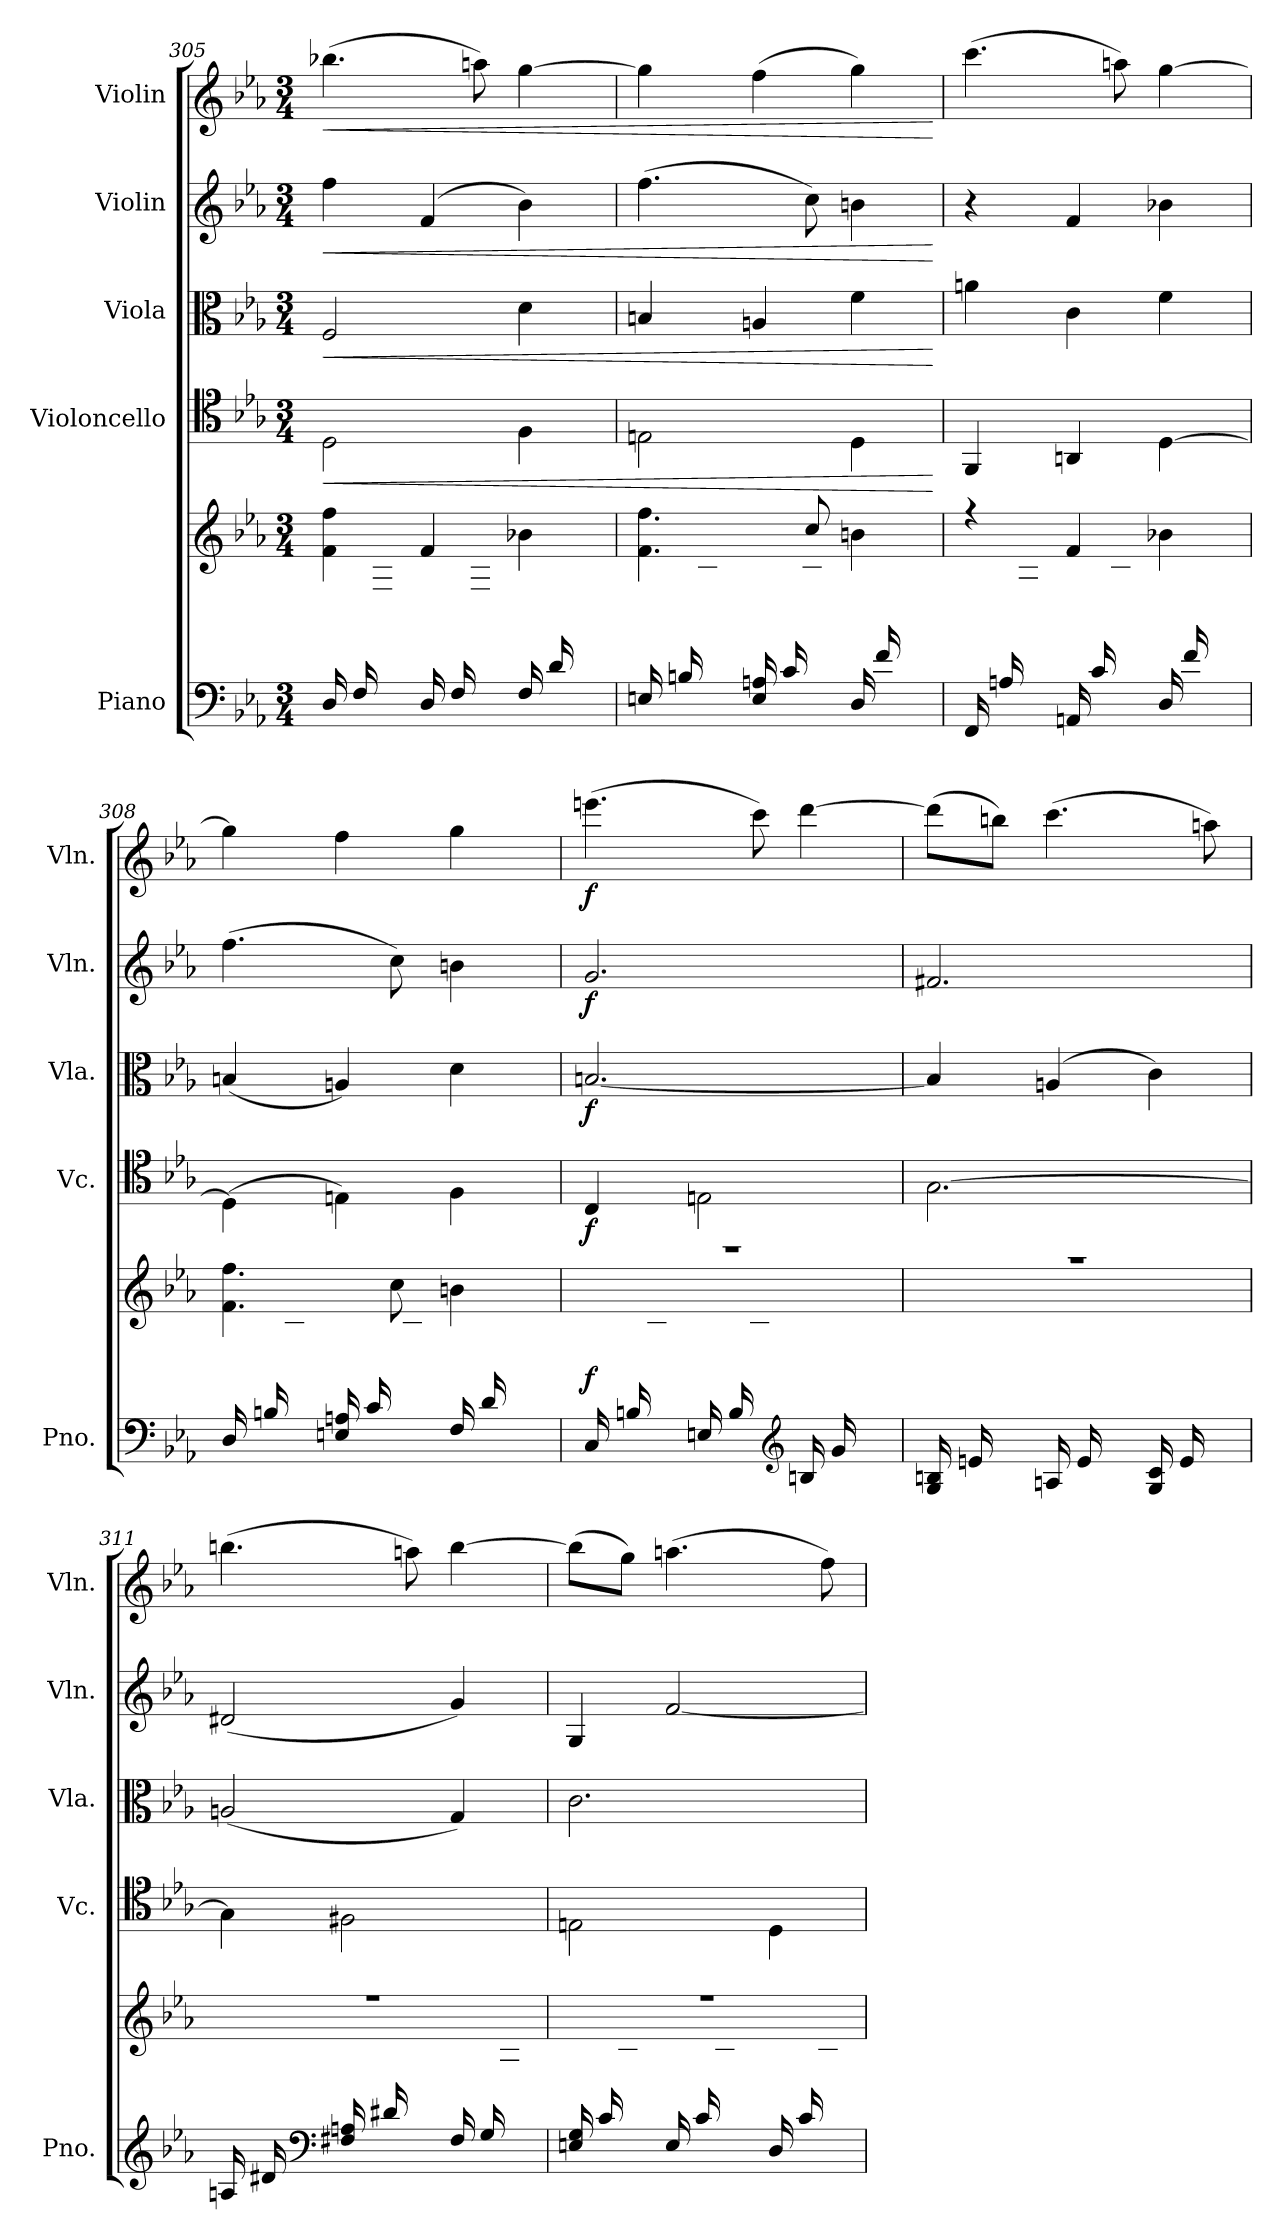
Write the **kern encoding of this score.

**kern	**kern	**dynam	**kern	**dynam	**kern	**dynam	**kern	**dynam	**kern	**dynam
*part5	*part5	*part5	*part4	*part4	*part3	*part3	*part2	*part2	*part1	*part1
*staff6	*staff5	*staff5/6	*staff4	*staff4	*staff3	*staff3	*staff2	*staff2	*staff1	*staff1
*I"Piano	*	*	*I"Violoncello	*	*I"Viola	*	*I"Violin	*	*I"Violin	*
*I'Pno.	*	*	*I'Vc.	*	*I'Vla.	*	*I'Vln.	*	*I'Vln.	*
!!LO:LB:g=z
*clefF4	*clefG2	*	*clefC4	*	*clefC3	*	*clefG2	*	*clefG2	*
*k[b-e-a-]	*k[b-e-a-]	*	*k[b-e-a-]	*	*k[b-e-a-]	*	*k[b-e-a-]	*	*k[b-e-a-]	*
*M3/4	*M3/4	*	*M3/4	*	*M3/4	*	*M3/4	*	*M3/4	*
=305	=305	=305	=305	=305	=305	=305	=305	=305	=305	=305
*	*^	*	*	*	*	*	*	*	*	*
!	!	!	!	!	!LO:HP:b	!	!LO:HP:b	!	!LO:HP:b	!	!LO:HP:b
16D/LL	4f\ 4ff\	8ryy	.	2D\	<	2F/	<	4ff\	<	(4.bb-X\	<
16F/	.	.	.	.	.	.	.	.	.	.	.
8ryy	.	16F\	.	.	.	.	.	.	.	.	.
.	.	16f\JJ	.	.	.	.	.	.	.	.	.
16D/LL	4f/	8ryy	.	.	.	.	.	(4f/	.	.	.
16F/	.	.	.	.	.	.	.	.	.	.	.
8ryy	.	16F\	.	.	.	.	.	.	.	8aan\)	.
.	.	16f\JJ	.	.	.	.	.	.	.	.	.
16F/LL	4b-X\	8ryy	.	4F\	.	4d\	.	4b-\)	.	[4gg\	.
16d/	.	.	.	.	.	.	.	.	.	.	.
8ryy	.	16d\ 16g\	.	.	.	.	.	.	.	.	.
.	.	16b-\JJ	.	.	.	.	.	.	.	.	.
=306	=306	=306	=306	=306	=306	=306	=306	=306	=306	=306	=306
16En/LL	4.f\ 4.ff\	8ryy	.	2En\	.	4Bn/	.	(4.ff\	.	4gg\]	.
16Bn/	.	.	.	.	.	.	.	.	.	.	.
8ryy	.	16c\	.	.	.	.	.	.	.	.	.
.	.	16en\JJ	.	.	.	.	.	.	.	.	.
16E/ 16An/LL	.	8ryy	.	.	.	4An/	.	.	.	(4ff\	.
16c/	.	.	.	.	.	.	.	.	.	.	.
8ryy	8cc/	16c\	.	.	.	.	.	8cc\)	.	.	.
.	.	16f\JJ	.	.	.	.	.	.	.	.	.
16D/LL	4bn\	8ryy	.	4D\	.	4f\	.	4bn\	.	4gg\)	.
16f/	.	.	.	.	.	.	.	.	.	.	.
8ryy	.	16e\ 16f\	.	.	.	.	.	.	.	.	.
.	.	16b-\JJ	.	.	.	.	.	.	.	.	.
*	*v	*v	*	*	*	*	*	*	*	*	*
.	.	.	.	[	.	[	.	[	.	[
!!LO:PB:g=z
=307	=307	=307	=307	=307	=307	=307	=307	=307	=307	=307
*	*^	*	*	*	*	*	*	*	*	*
16FF/LL	4r	8ryy	.	4FF/	.	4an\	.	4r	.	(4.ccc\	.
16An/	.	.	.	.	.	.	.	.	.	.	.
8ryy	.	16An\ 16c\	.	.	.	.	.	.	.	.	.
.	.	16an\JJ	.	.	.	.	.	.	.	.	.
16AAn/LL	4f/	8ryy	.	4AAn/	.	4c\	.	4f/	.	.	.
16c/	.	.	.	.	.	.	.	.	.	.	.
8ryy	.	16c\	.	.	.	.	.	.	.	8aan\)	.
.	.	16f\JJ	.	.	.	.	.	.	.	.	.
16D/LL	4b-X\	8ryy	.	[4D\	.	4f\	.	4b-X\	.	[4gg\	.
16f/	.	.	.	.	.	.	.	.	.	.	.
8ryy	.	16en\ 16f\	.	.	.	.	.	.	.	.	.
.	.	16b-\JJ	.	.	.	.	.	.	.	.	.
=308	=308	=308	=308	=308	=308	=308	=308	=308	=308	=308	=308
16D/LL	4.f\ 4.ff\	8ryy	.	(4D\]	.	(4Bn/	.	(4.ff\	.	4gg\]	.
16Bn/	.	.	.	.	.	.	.	.	.	.	.
8ryy	.	16Bn\ 16f\	.	.	.	.	.	.	.	.	.
.	.	16g\JJ	.	.	.	.	.	.	.	.	.
16En/ 16An/LL	.	8ryy	.	4En\)	.	4An/)	.	.	.	4ff\	.
16c/	.	.	.	.	.	.	.	.	.	.	.
8ryy	8cc\	16c\	.	.	.	.	.	8cc\)	.	.	.
.	.	16f\JJ	.	.	.	.	.	.	.	.	.
16F/LL	4bn\	8ryy	.	4F\	.	4d\	.	4bn\	.	4gg\	.
16d/	.	.	.	.	.	.	.	.	.	.	.
8ryy	.	16d\ 16g\	.	.	.	.	.	.	.	.	.
.	.	16b-\JJ	.	.	.	.	.	.	.	.	.
!!LO:LB:g=z
=309	=309	=309	=309	=309	=309	=309	=309	=309	=309	=309	=309
!	!	!	!LO:DY:b	!	!LO:DY:b	!	!LO:DY:b	!	!LO:DY:b	!	!LO:DY:b
16C/LL	2.r	8ryy	f	4C/	f	[2.Bn/	f	2.g/	f	(4.eeen\	f
16Bn/	.	.	.	.	.	.	.	.	.	.	.
8ryy	.	16Bn\ 16en\	.	.	.	.	.	.	.	.	.
.	.	16g\JJ	.	.	.	.	.	.	.	.	.
16En/LL	.	8ryy	.	2En\	.	.	.	.	.	.	.
16B/	.	.	.	.	.	.	.	.	.	.	.
8ryy	.	16Bn\ 16g\	.	.	.	.	.	.	.	8ccc\)	.
.	.	16cc\JJ	.	.	.	.	.	.	.	.	.
*clefG2	*	*	*	*	*	*	*	*	*	*	*
16Bn/LL	.	8ryy	.	.	.	.	.	.	.	[4ddd\	.
16g/	.	.	.	.	.	.	.	.	.	.	.
8ryy	.	16g\	.	.	.	.	.	.	.	.	.
.	.	16ee-\JJ	.	.	.	.	.	.	.	.	.
=310	=310	=310	=310	=310	=310	=310	=310	=310	=310	=310	=310
16G/ 16Bn/LL	2.r	8ryy	.	[2.G\	.	4B/]	.	2.f#X/	.	(8ddd\L]	.
16en/	.	.	.	.	.	.	.	.	.	.	.
8ryy	.	16en\ 16g\	.	.	.	.	.	.	.	8bbn\J)	.
.	.	16bn\JJ	.	.	.	.	.	.	.	.	.
16An/LL	.	8ryy	.	.	.	(4An/	.	.	.	(4.ccc\	.
16e/	.	.	.	.	.	.	.	.	.	.	.
8ryy	.	16en\	.	.	.	.	.	.	.	.	.
.	.	16cc\JJ	.	.	.	.	.	.	.	.	.
16G/ 16c/LL	.	8ryy	.	.	.	4c\)	.	.	.	.	.
16e/	.	.	.	.	.	.	.	.	.	.	.
8ryy	.	16en\	.	.	.	.	.	.	.	8aan\)	.
.	.	16an\JJ	.	.	.	.	.	.	.	.	.
!!LO:PB:g=z
=311	=311	=311	=311	=311	=311	=311	=311	=311	=311	=311	=311
16An/LL	2.r	8ryy	.	4G\]	.	(2An/	.	(2d#X/	.	(4.bbn\	.
16d#X/	.	.	.	.	.	.	.	.	.	.	.
8ryy	.	16d#X\	.	.	.	.	.	.	.	.	.
.	.	16bn\JJ	.	.	.	.	.	.	.	.	.
*clefF4	*	*	*	*	*	*	*	*	*	*	*
16F#X/ 16An/LL	.	8ryy	.	2F#X\	.	.	.	.	.	.	.
16d#X/	.	.	.	.	.	.	.	.	.	.	.
8ryy	.	16d#X\	.	.	.	.	.	.	.	8aan\)	.
.	.	16an\JJ	.	.	.	.	.	.	.	.	.
16F#/LL	.	8ryy	.	.	.	4G/)	.	4g/)	.	[4bb\	.
16G/	.	.	.	.	.	.	.	.	.	.	.
8ryy	.	16G\	.	.	.	.	.	.	.	.	.
.	.	16g\JJ	.	.	.	.	.	.	.	.	.
=312	=312	=312	=312	=312	=312	=312	=312	=312	=312	=312	=312
16En/ 16G/LL	2.r	8ryy	.	2En\	.	2.c\	.	4G/	.	(8bb\L]	.
16c/	.	.	.	.	.	.	.	.	.	.	.
8ryy	.	16c\	.	.	.	.	.	.	.	8gg\J)	.
.	.	16g\JJ	.	.	.	.	.	.	.	.	.
16E/LL	.	8ryy	.	.	.	.	.	[2f/	.	(4.aan\	.
16c/	.	.	.	.	.	.	.	.	.	.	.
8ryy	.	16c\ 16f\	.	.	.	.	.	.	.	.	.
.	.	16an\JJ	.	.	.	.	.	.	.	.	.
16D/LL	.	8ryy	.	4D\	.	.	.	.	.	.	.
16c/	.	.	.	.	.	.	.	.	.	.	.
8ryy	.	16c\	.	.	.	.	.	.	.	8ff\)	.
.	.	16f\JJ	.	.	.	.	.	.	.	.	.
*	*v	*v	*	*	*	*	*	*	*	*	*
=	=	=	=	=	=	=	=	=	=	=
*-	*-	*-	*-	*-	*-	*-	*-	*-	*-	*-
